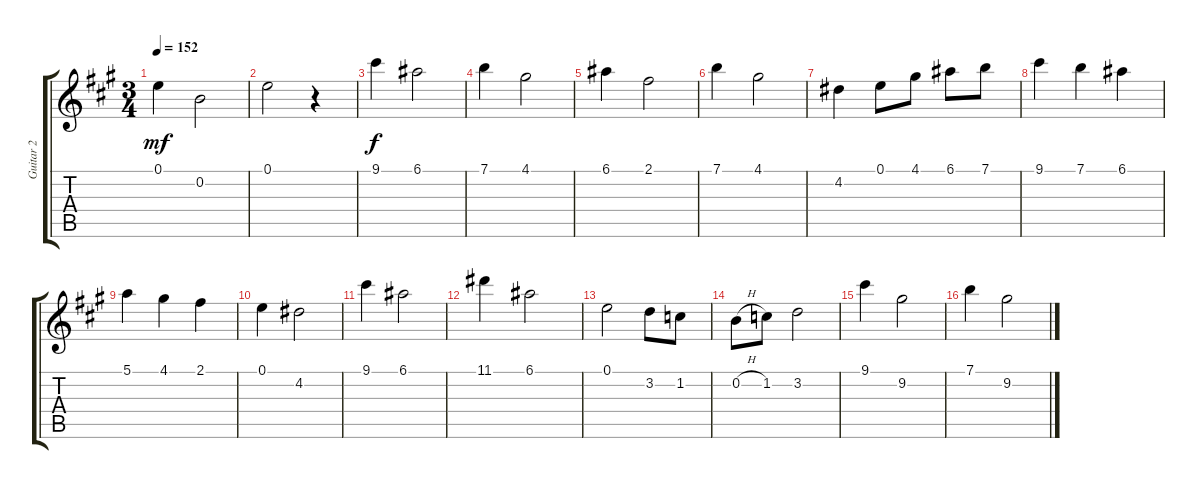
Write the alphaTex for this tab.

\track ("Guitar 2" "Guitar 2") {instrument acousticguitarnylon}
\staff {score tabs}
\tuning (E4 B3 G3 D3 A2 E2) {hide}
\ts (3 4)
\tempo 152
\clef g2
\ks a
0.1.4{dy mf} 0.2.2 |
0.1.2 r.4 |
9.1.4{dy f} 6.1.2 |
7.1.4 4.1.2 |
6.1.4 2.1.2 |
7.1.4 4.1.2 |
4.2.4 0.1.8 4.1.8 6.1.8 7.1.8 |
9.1.4 7.1.4 6.1.4 |
5.1.4 4.1.4 2.1.4 |
0.1.4 4.2.2 |
9.1.4 6.1.2 |
11.1.4 6.1.2 |
0.1.2 3.2.8 1.2.8 |
0.2{h}.8 1.2.8 3.2.2 |
9.1.4 9.2.2 |
7.1.4 9.2.2
